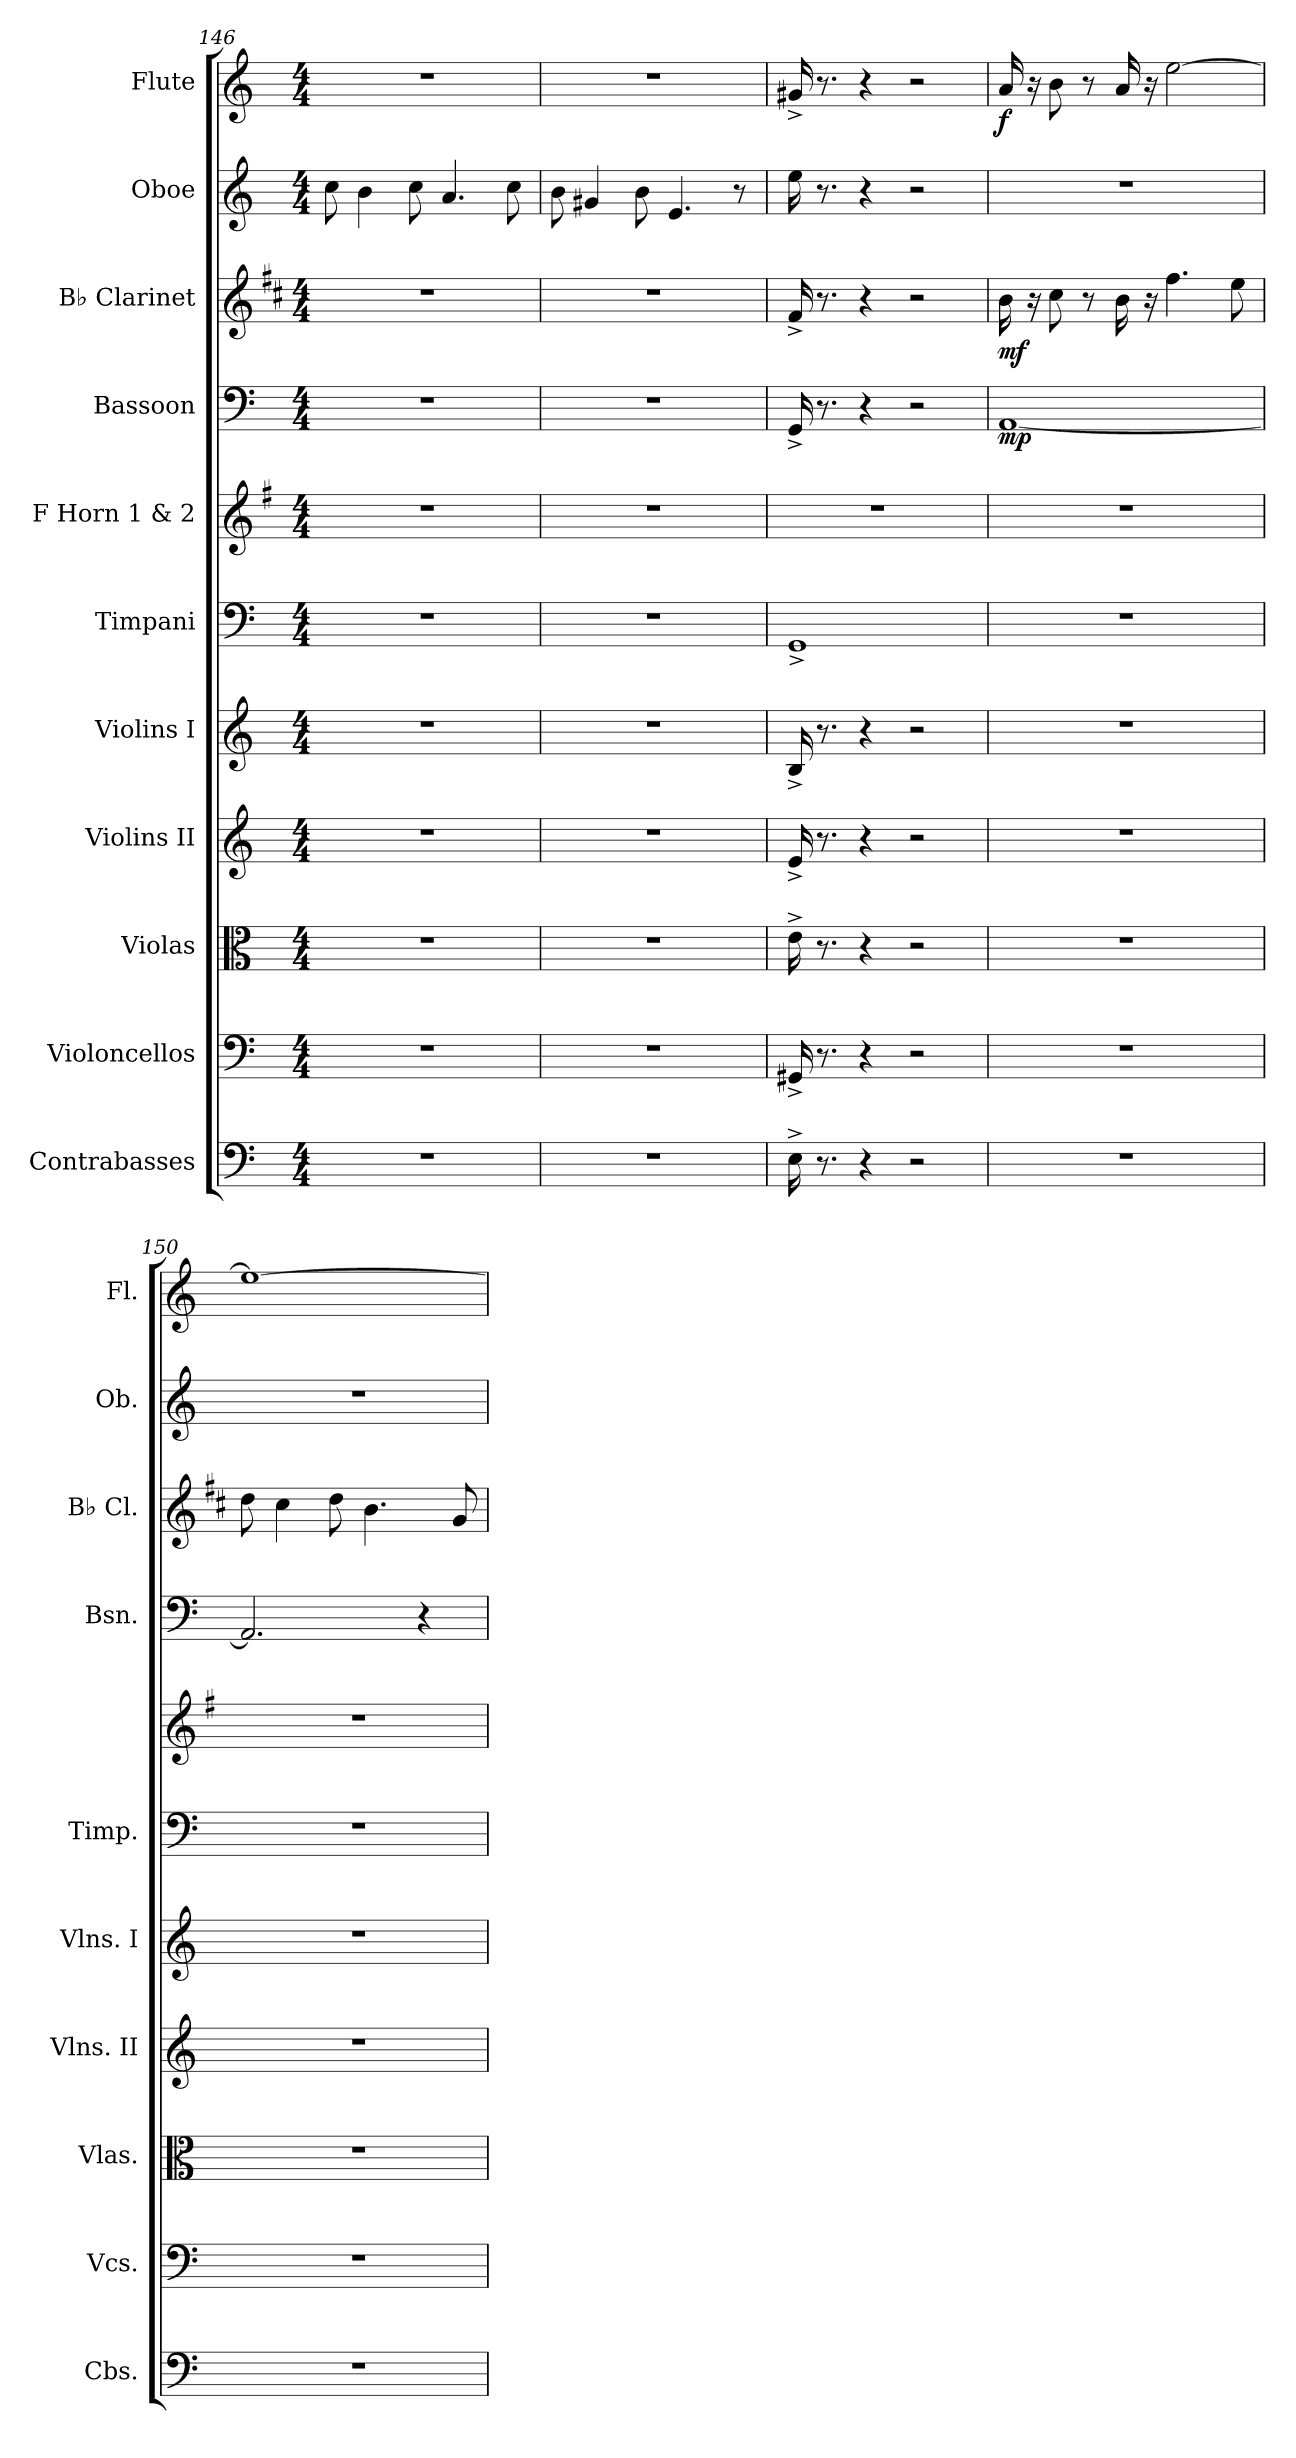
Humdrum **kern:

**kern	**kern	**kern	**kern	**kern	**kern	**kern	**kern	**dynam	**kern	**dynam	**kern	**kern	**dynam
*part11	*part10	*part9	*part8	*part7	*part6	*part5	*part4	*part4	*part3	*part3	*part2	*part1	*part1
*staff11	*staff10	*staff9	*staff8	*staff7	*staff6	*staff5	*staff4	*staff4	*staff3	*staff3	*staff2	*staff1	*staff1
*I"Contrabasses	*I"Violoncellos	*I"Violas	*I"Violins II	*I"Violins I	*I"Timpani	*I"F Horn 1 &amp; 2	*I"Bassoon	*	*I"B♭ Clarinet	*	*I"Oboe	*I"Flute	*
*I'Cbs.	*I'Vcs.	*I'Vlas.	*I'Vlns. II	*I'Vlns. I	*I'Timp.	*	*I'Bsn.	*	*I'B♭ Cl.	*	*I'Ob.	*I'Fl.	*
*clefF4	*clefF4	*clefC3	*clefG2	*clefG2	*clefF4	*clefG2	*clefF4	*	*clefG2	*	*clefG2	*clefG2	*
*ITrd7c12	*	*	*	*	*	*ITrd4c7	*	*	*ITrd1c2	*	*	*	*
*k[]	*k[]	*k[]	*k[]	*k[]	*k[]	*k[]	*k[]	*	*k[]	*	*k[]	*k[]	*
*M4/4	*M4/4	*M4/4	*M4/4	*M4/4	*M4/4	*M4/4	*M4/4	*	*M4/4	*	*M4/4	*M4/4	*
=146	=146	=146	=146	=146	=146	=146	=146	=146	=146	=146	=146	=146	=146
1r	1r	1r	1r	1r	1r	1r	1r	.	1r	.	8cc\	1r	.
.	.	.	.	.	.	.	.	.	.	.	4b\	.	.
.	.	.	.	.	.	.	.	.	.	.	8cc\	.	.
.	.	.	.	.	.	.	.	.	.	.	4.a/	.	.
.	.	.	.	.	.	.	.	.	.	.	8cc\	.	.
=147	=147	=147	=147	=147	=147	=147	=147	=147	=147	=147	=147	=147	=147
1r	1r	1r	1r	1r	1r	1r	1r	.	1r	.	8b\	1r	.
.	.	.	.	.	.	.	.	.	.	.	4g#X/	.	.
.	.	.	.	.	.	.	.	.	.	.	8b\	.	.
.	.	.	.	.	.	.	.	.	.	.	4.e/	.	.
.	.	.	.	.	.	.	.	.	.	.	8r	.	.
=148	=148	=148	=148	=148	=148	=148	=148	=148	=148	=148	=148	=148	=148
16EE^\	16GG#X^/	16e^\	16e^/	16B^/	1GG^	1r	16GG^/	.	16e^/	.	16ee\	16g#X^/	.
8.r	8.r	8.r	8.r	8.r	.	.	8.r	.	8.r	.	8.r	8.r	.
4r	4r	4r	4r	4r	.	.	4r	.	4r	.	4r	4r	.
2r	2r	2r	2r	2r	.	.	2r	.	2r	.	2r	2r	.
=149	=149	=149	=149	=149	=149	=149	=149	=149	=149	=149	=149	=149	=149
!	!	!	!	!	!	!	!	!LO:DY:b	!	!LO:DY:b	!	!	!LO:DY:b
1r	1r	1r	1r	1r	1r	1r	[1AA	mp	16a\	mf	1r	16a/	f
.	.	.	.	.	.	.	.	.	16r	.	.	16r	.
.	.	.	.	.	.	.	.	.	8b\	.	.	8b\	.
.	.	.	.	.	.	.	.	.	8r	.	.	8r	.
.	.	.	.	.	.	.	.	.	16a\	.	.	16a/	.
.	.	.	.	.	.	.	.	.	16r	.	.	16r	.
.	.	.	.	.	.	.	.	.	4.ee\	.	.	[2ee\	.
.	.	.	.	.	.	.	.	.	8dd\	.	.	.	.
=150	=150	=150	=150	=150	=150	=150	=150	=150	=150	=150	=150	=150	=150
1r	1r	1r	1r	1r	1r	1r	2.AA/]	.	8cc\	.	1r	1ee_	.
.	.	.	.	.	.	.	.	.	4b\	.	.	.	.
.	.	.	.	.	.	.	.	.	8cc\	.	.	.	.
.	.	.	.	.	.	.	.	.	4.a\	.	.	.	.
.	.	.	.	.	.	.	4r	.	.	.	.	.	.
.	.	.	.	.	.	.	.	.	8f/	.	.	.	.
=	=	=	=	=	=	=	=	=	=	=	=	=	=
*-	*-	*-	*-	*-	*-	*-	*-	*-	*-	*-	*-	*-	*-
